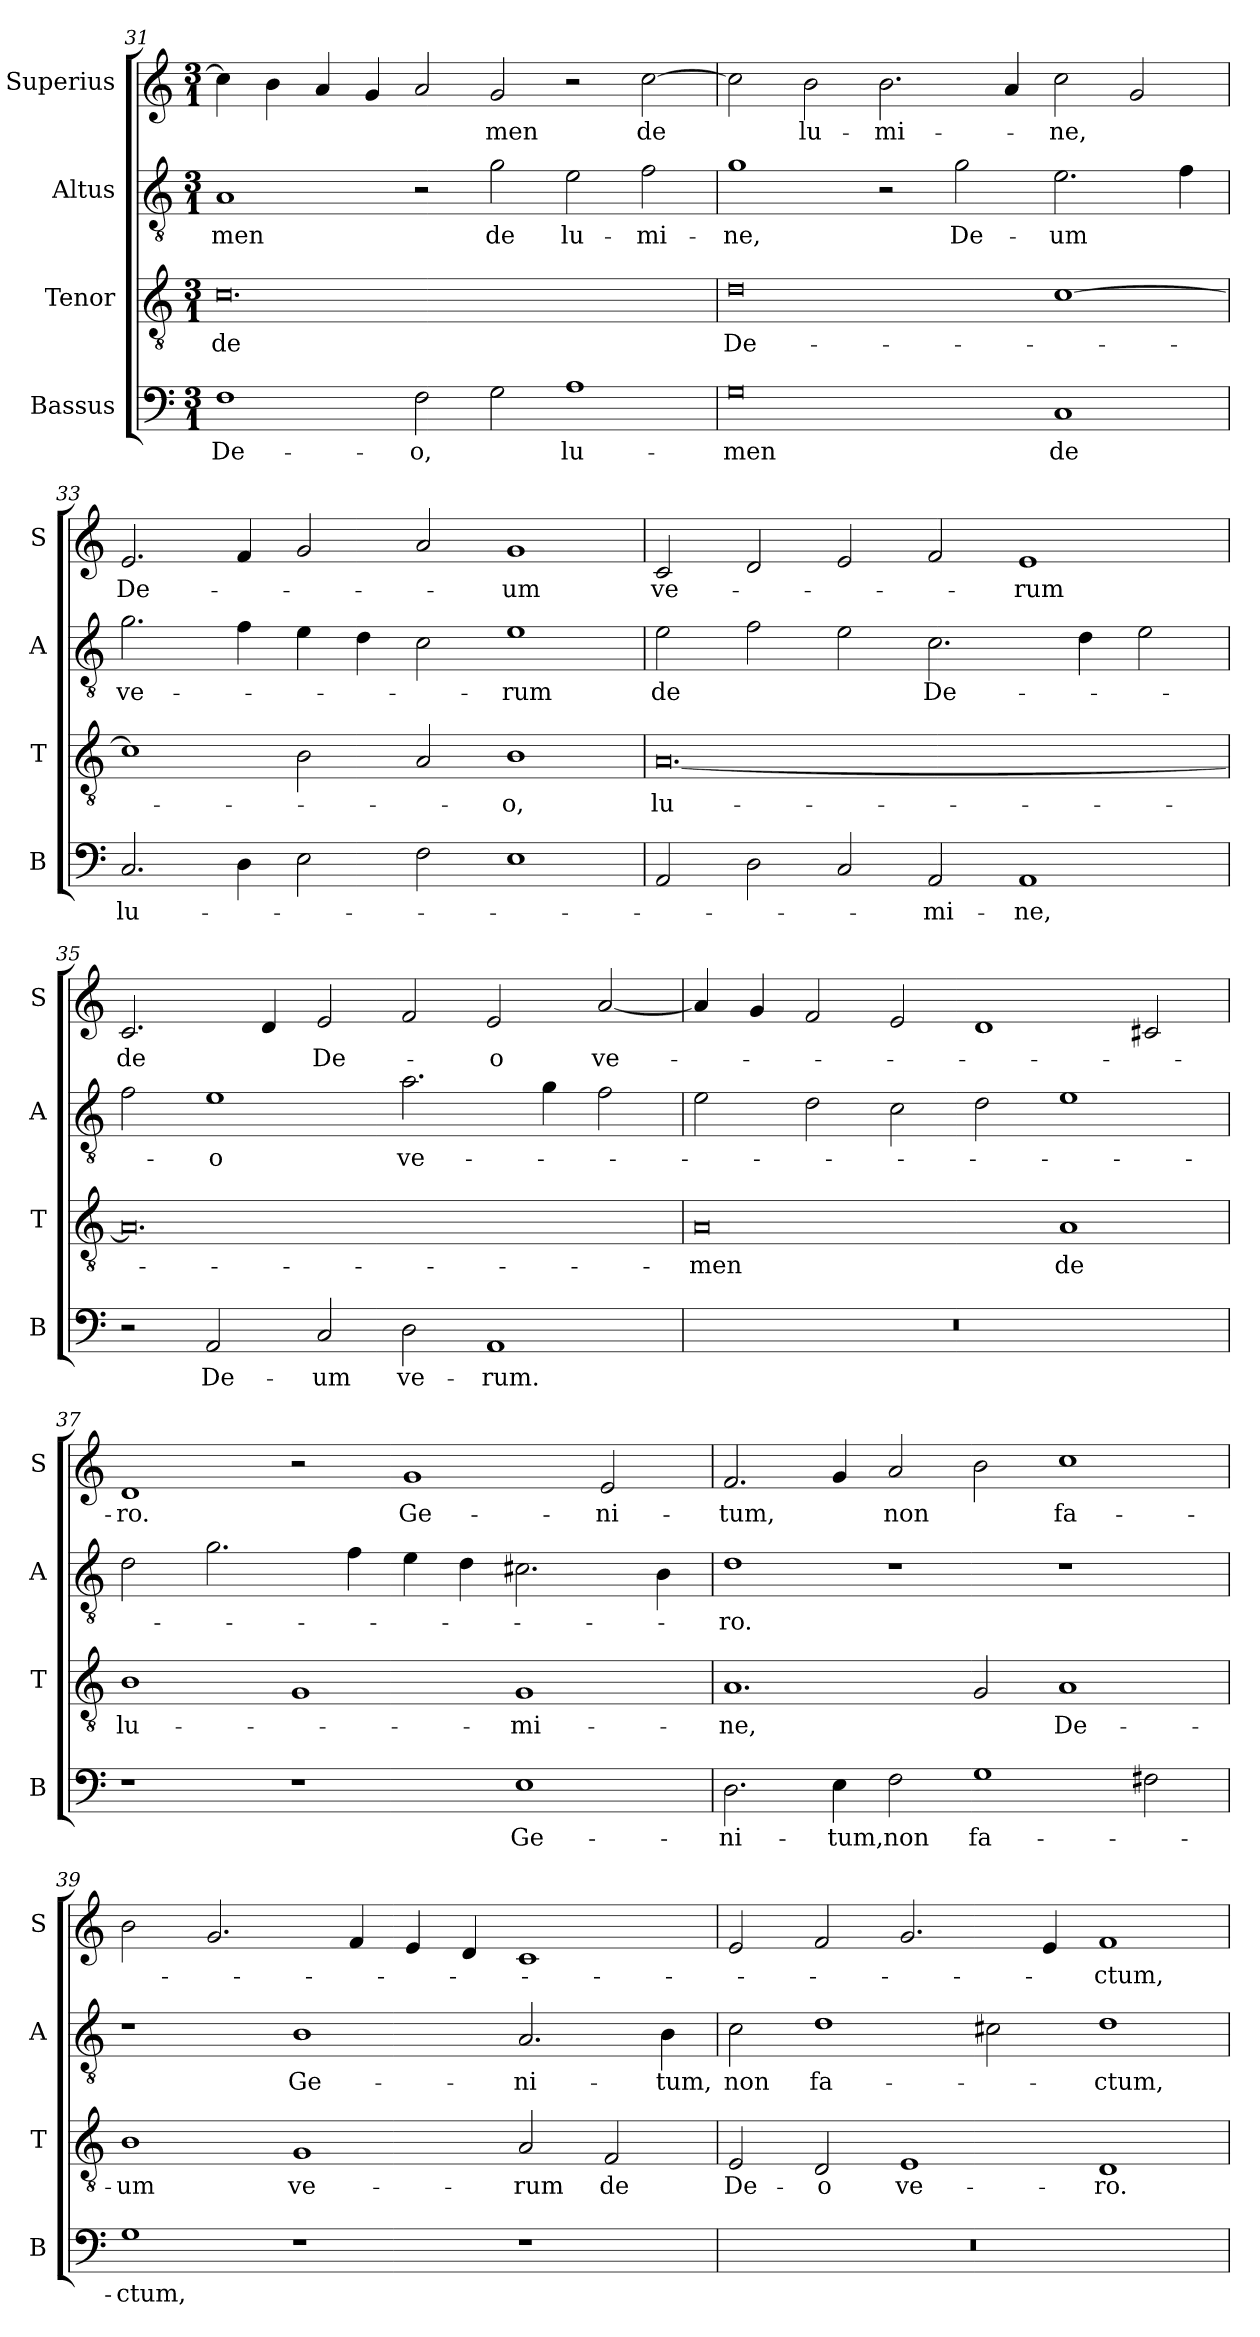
**kern	**text	**kern	**text	**kern	**text	**kern	**text
*part4	*part4	*part3	*part3	*part2	*part2	*part1	*part1
*staff4	*staff4	*staff3	*staff3	*staff2	*staff2	*staff1	*staff1
*I"Bassus	*	*I"Tenor	*	*I"Altus	*	*I"Superius	*
*I'B	*	*I'T	*	*I'A	*	*I'S	*
*clefF4	*	*clefGv2	*	*clefGv2	*	*clefG2	*
*k[]	*	*k[]	*	*k[]	*	*k[]	*
*M3/1	*	*M3/1	*	*M3/1	*	*M3/1	*
=31	=31	=31	=31	=31	=31	=31	=31
1F	De-	0.c	de	1A	-men	4cc]	.
.	.	.	.	.	.	4b	.
.	.	.	.	.	.	4a	.
.	.	.	.	.	.	4g	.
2F	-o,	.	.	2r	.	2a	.
2G	.	.	.	2g	de	2g	-men
1A	lu-	.	.	2e	lu-	2r	.
.	.	.	.	2f	-mi-	[2cc	de
=32	=32	=32	=32	=32	=32	=32	=32
0G	-men	0d	De-	1g	-ne,	2cc]	.
.	.	.	.	.	.	2b	lu-
.	.	.	.	2r	.	2.b	-mi-
.	.	.	.	2g	De-	.	.
.	.	.	.	.	.	4a	.
1C	de	[1c	.	2.e	-um	2cc	-ne,
.	.	.	.	.	.	2g	.
.	.	.	.	4f	.	.	.
=33	=33	=33	=33	=33	=33	=33	=33
2.C	lu-	1c]	.	2.g	ve-	2.e	De-
4D	.	.	.	4f	.	4f	.
2E	.	2B	.	4e	.	2g	.
.	.	.	.	4d	.	.	.
2F	.	2A	.	2c	.	2a	.
1E	.	1B	-o,	1e	-rum	1g	-um
=34	=34	=34	=34	=34	=34	=34	=34
2AA	.	[0.A	lu-	2e	de	2c	ve-
2D	.	.	.	2f	.	2d	.
2C	.	.	.	2e	.	2e	.
2AA	-mi-	.	.	2.c	De-	2f	.
1AA	-ne,	.	.	.	.	1e	-rum
.	.	.	.	4d	.	.	.
.	.	.	.	2e	.	.	.
=35	=35	=35	=35	=35	=35	=35	=35
2r	.	0.A]	.	2f	.	2.c	de
2AA	De-	.	.	1e	-o	.	.
.	.	.	.	.	.	4d	.
2C	-um	.	.	.	.	2e	De-
2D	ve-	.	.	2.a	ve-	2f	.
1AA	-rum.	.	.	.	.	2e	-o
.	.	.	.	4g	.	.	.
.	.	.	.	2f	.	[2a	ve-
=36	=36	=36	=36	=36	=36	=36	=36
0.r	.	0A	-men	2e	.	4a]	.
.	.	.	.	.	.	4g	.
.	.	.	.	2d	.	2f	.
.	.	.	.	2c	.	2e	.
.	.	.	.	2d	.	1d	.
.	.	1A	de	1e	.	.	.
.	.	.	.	.	.	2c#X	.
=37	=37	=37	=37	=37	=37	=37	=37
1r	.	1B	lu-	2d	.	1d	-ro.
.	.	.	.	2.g	.	.	.
1r	.	1G	.	.	.	2r	.
.	.	.	.	4f	.	.	.
.	.	.	.	4e	.	1g	Ge-
.	.	.	.	4d	.	.	.
1E	Ge-	1G	-mi-	2.c#i	.	.	.
.	.	.	.	.	.	2e	-ni-
.	.	.	.	4B	.	.	.
=38	=38	=38	=38	=38	=38	=38	=38
2.D	-ni-	1.A	-ne,	1d	-ro.	2.f	-tum,
4E	-tum,	.	.	.	.	4g	.
2F	non	.	.	1r	.	2a	non
1G	fa-	2G	.	.	.	2b	.
.	.	1A	De-	1r	.	1cc	fa-
2F#i	.	.	.	.	.	.	.
=39	=39	=39	=39	=39	=39	=39	=39
1G	-ctum,	1B	-um	1r	.	2b	.
.	.	.	.	.	.	2.g	.
1r	.	1G	ve-	1B	Ge-	.	.
.	.	.	.	.	.	4f	.
.	.	.	.	.	.	4e	.
.	.	.	.	.	.	4d	.
1r	.	2A	-rum	2.A	-ni-	1c	.
!	!	!	!LO:LY:i	!	!	!	!
.	.	2F	de	.	.	.	.
.	.	.	.	4B	-tum,	.	.
=40	=40	=40	=40	=40	=40	=40	=40
!	!	!	!LO:LY:i	!	!	!	!
0.r	.	2E	De-	2c	non	2e	.
!	!	!	!LO:LY:i	!	!	!	!
.	.	2D	-o	1d	fa-	2f	.
!	!	!	!LO:LY:i	!	!	!	!
.	.	1E	ve-	.	.	2.g	.
.	.	.	.	2c#X	.	.	.
.	.	.	.	.	.	4e	.
!	!	!	!LO:LY:i	!	!	!	!
.	.	1D	-ro.	1d	-ctum,	1f	-ctum,
=	=	=	=	=	=	=	=
*-	*-	*-	*-	*-	*-	*-	*-
